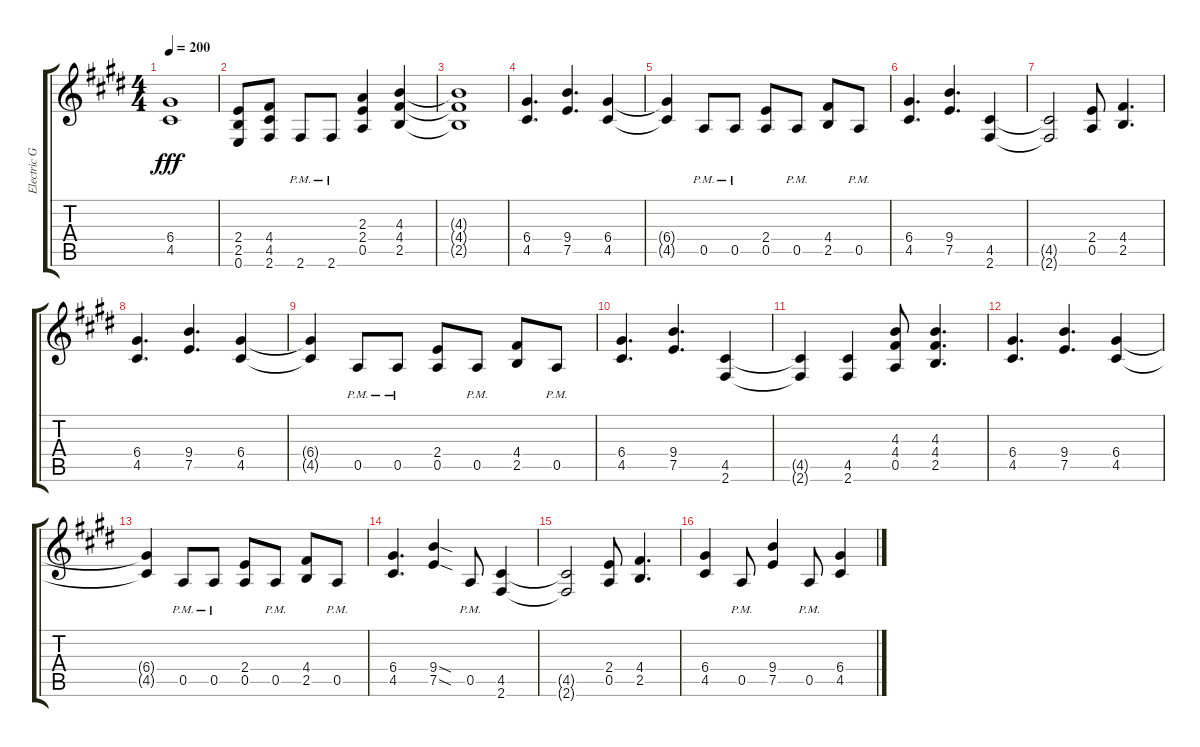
\track ("Electric Guitar" "Electric G") {instrument distortionguitar}
\staff {score tabs}
\tuning (E4 B3 G3 D3 A2 E2) {hide}
\ts (4 4)
\tempo 200
\clef g2
\ks c#minor
(6.4{t} 4.5{t}).1{dy fff} |
(2.4 2.5 0.6).8 (4.4 4.5 2.6).8 2.6{pm}.8 2.6{pm}.8 (2.3 2.4 0.5).4 (4.3 4.4 2.5).4 |
(4.3{t} 4.4{t} 2.5{t}).1 |
(6.4 4.5).4{d} (9.4 7.5).4{d} (6.4 4.5).4 |
(6.4{t} 4.5{t}).4 0.5{pm}.8 0.5{pm}.8 (2.4 0.5).8 0.5{pm}.8 (4.4 2.5).8 0.5{pm}.8 |
(6.4 4.5).4{d} (9.4 7.5).4{d} (4.5 2.6).4 |
(4.5{t} 2.6{t}).2 (2.4 0.5).8 (4.4 2.5).4{d} |
(6.4 4.5).4{d} (9.4 7.5).4{d} (6.4 4.5).4 |
(6.4{t} 4.5{t}).4 0.5{pm}.8 0.5{pm}.8 (2.4 0.5).8 0.5{pm}.8 (4.4 2.5).8 0.5{pm}.8 |
(6.4 4.5).4{d} (9.4 7.5).4{d} (4.5 2.6).4 |
(4.5{t} 2.6{t}).4 (4.5 2.6).4 (4.3 4.4 0.5).8 (4.3 4.4 2.5).4{d} |
(6.4 4.5).4{d} (9.4 7.5).4{d} (6.4 4.5).4 |
(6.4{t} 4.5{t}).4 0.5{pm}.8 0.5{pm}.8 (2.4 0.5).8 0.5{pm}.8 (4.4 2.5).8 0.5{pm}.8 |
(6.4 4.5).4{d} (9.4{sod} 7.5{sod}).4 0.5{pm}.8 (4.5 2.6).4 |
(4.5{t} 2.6{t}).2 (2.4 0.5).8 (4.4 2.5).4{d} |
(6.4 4.5).4 0.5{pm}.8 (9.4 7.5).4 0.5{pm}.8 (6.4 4.5).4
